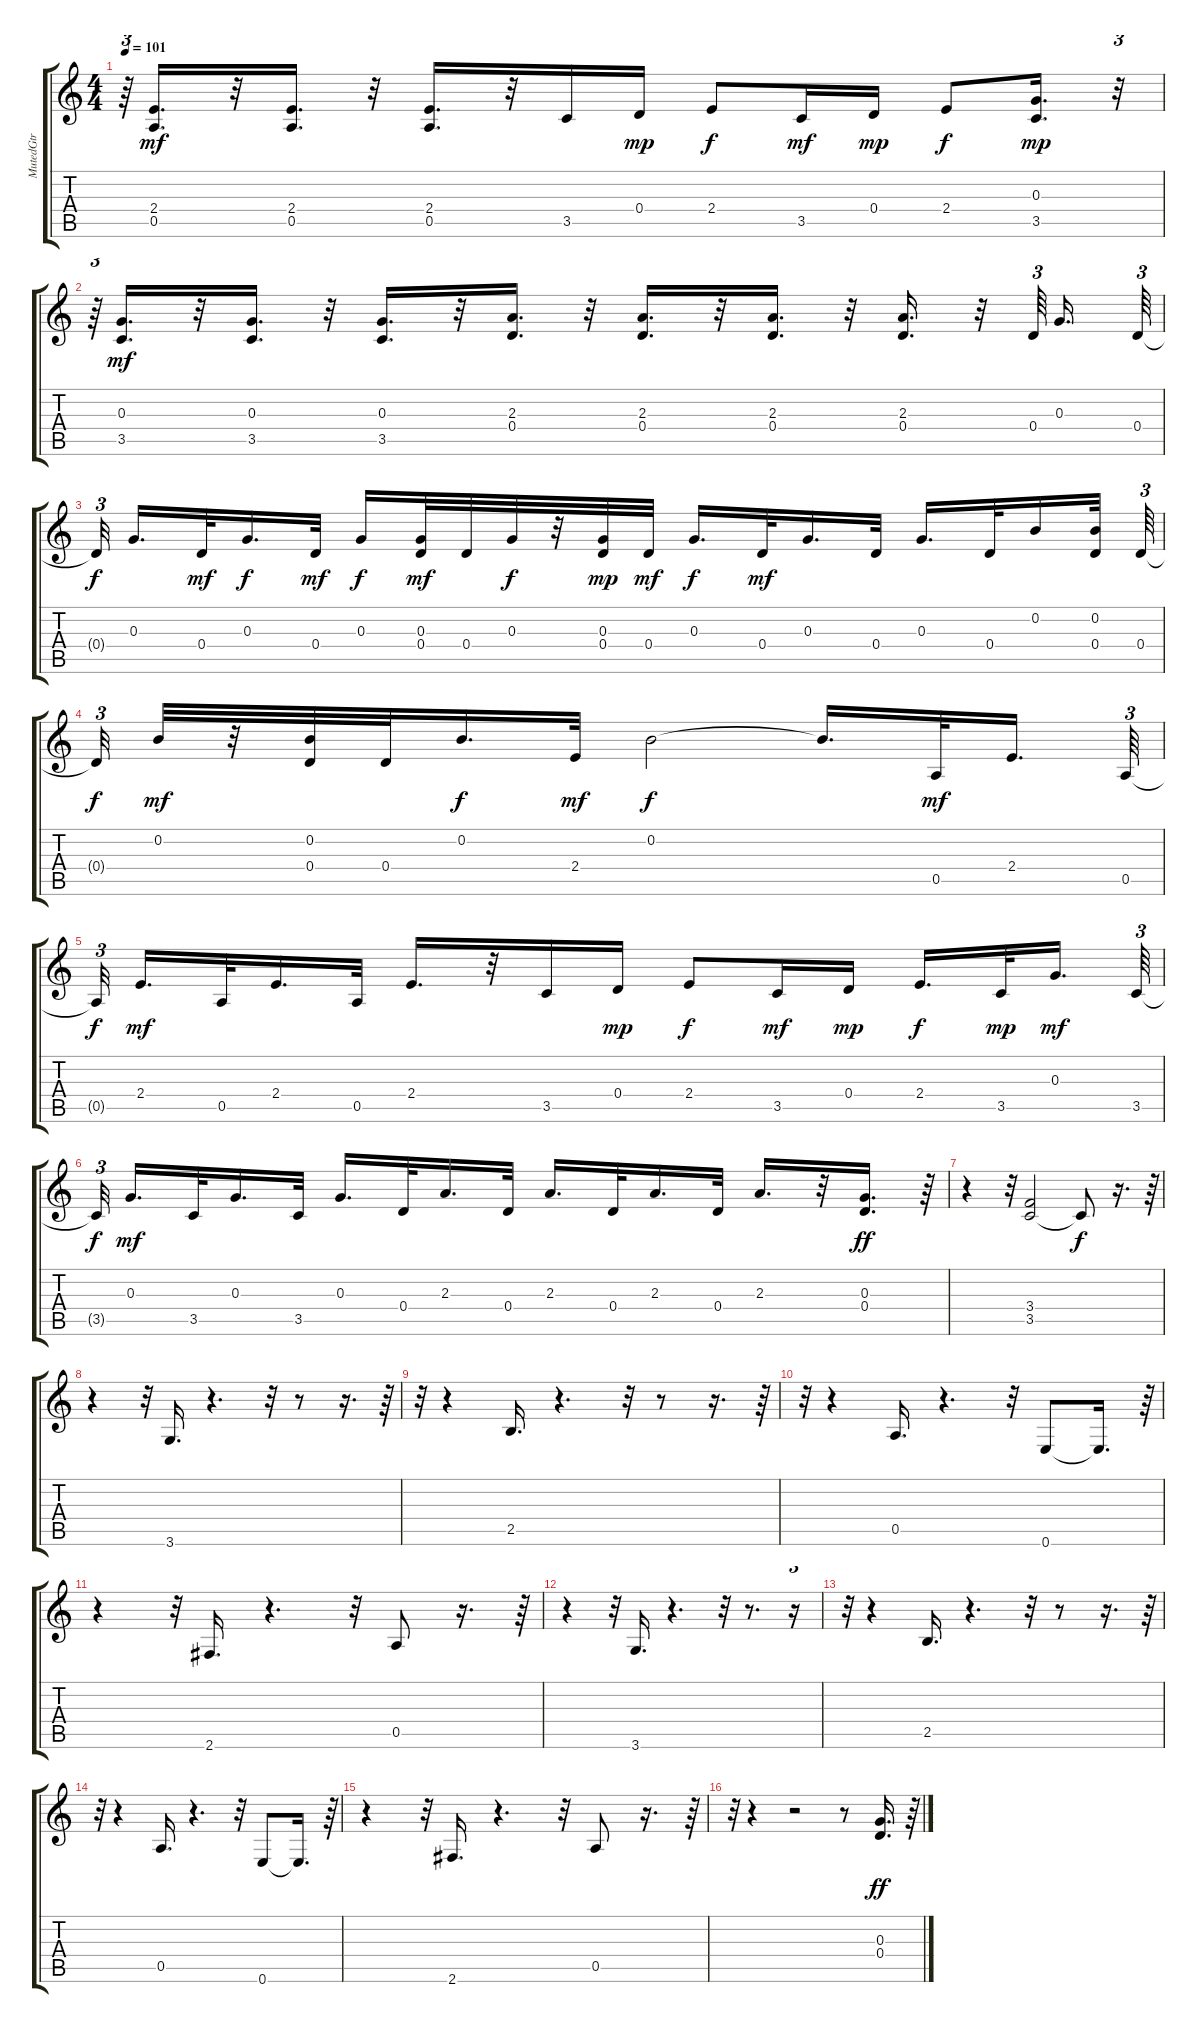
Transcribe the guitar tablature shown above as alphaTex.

\track ("MutedGtr" "MutedGtr") {instrument electricguitarmuted}
\staff {score tabs}
\tuning (E4 B3 G3 D3 A2 E2) {hide}
\ts (4 4)
\tempo 101
\clef g2
\ks c
r.64{tu (3 2) dy mf} (2.4 0.5).16{d} r.32 (2.4 0.5).16{d} r.32 (2.4 0.5).16{d} r.32 3.5.16 0.4.16{dy mp} 2.4.8{dy f} 3.5.16{dy mf} 0.4.16{dy mp} 2.4.8{dy f} (0.3 3.5).16{d dy mp} r.32{tu (3 2)} |
r.64{tu (3 2)} (0.3 3.5).16{d dy mf} r.32 (0.3 3.5).16{d} r.32 (0.3 3.5).16{d} r.32 (2.3 0.4).16{d} r.32 (2.3 0.4).16{d} r.32 (2.3 0.4).16{d} r.32 (2.3 0.4).16{d} r.32 0.4.64{tu (3 2)} 0.3.16{d} 0.4.64{tu (3 2)} |
0.4{t}.32{tu (3 2) dy f} 0.3.16{d} 0.4.32{dy mf} 0.3.16{d dy f} 0.4.32{dy mf} 0.3.16{dy f} (0.3 0.4).32{dy mf} 0.4.32 0.3.32{dy f} r.32 (0.3 0.4).32{dy mp} 0.4.32{dy mf} 0.3.16{d dy f} 0.4.32{dy mf} 0.3.16{d} 0.4.32 0.3.16{d} 0.4.32 0.2.16 (0.2 0.4).32 0.4.64{tu (3 2)} |
0.4{t}.32{tu (3 2) dy f} 0.2.32{dy mf} r.32 (0.2 0.4).32 0.4.32 0.2.16{d dy f} 2.4.32{dy mf} 0.2.2{dy f} 0.2{t}.16{d} 0.5.32{dy mf} 2.4.16{d} 0.5.64{tu (3 2)} |
0.5{t}.32{tu (3 2) dy f} 2.4.16{d dy mf} 0.5.32 2.4.16{d} 0.5.32 2.4.16{d} r.32 3.5.16 0.4.16{dy mp} 2.4.8{dy f} 3.5.16{dy mf} 0.4.16{dy mp} 2.4.16{d dy f} 3.5.32{dy mp} 0.3.16{d dy mf} 3.5.64{tu (3 2)} |
3.5{t}.32{tu (3 2) dy f} 0.3.16{d dy mf} 3.5.32 0.3.16{d} 3.5.32 0.3.16{d} 0.4.32 2.3.16{d} 0.4.32 2.3.16{d} 0.4.32 2.3.16{d} 0.4.32 2.3.16{d} r.32 (0.3 0.4).16{d dy ff} r.64{tu (3 2)} |
r.4 r.32{tu (3 2)} (3.4 3.5).2 3.5{t}.8{dy f} r.16{d} r.64{tu (3 2)} |
r.4 r.32{tu (3 2)} 3.6.16{d} r.4{d} r.32 r.8 r.16{d} r.64{tu (3 2)} |
r.32{tu (3 2)} r.4 2.5.16{d} r.4{d} r.32 r.8 r.16{d} r.64{tu (3 2)} |
r.32{tu (3 2)} r.4 0.5.16{d} r.4{d} r.32 0.6.8 0.6{t}.16{d} r.64{tu (3 2)} |
r.4 r.32{tu (3 2)} 2.6.16{d} r.4{d} r.32 0.5.8 r.16{d} r.64{tu (3 2)} |
r.4 r.32{tu (3 2)} 3.6.16{d} r.4{d} r.32 r.8{d} r.16{tu (3 2)} |
r.32{tu (3 2)} r.4 2.5.16{d} r.4{d} r.32 r.8 r.16{d} r.64{tu (3 2)} |
r.32{tu (3 2)} r.4 0.5.16{d} r.4{d} r.32 0.6.8 0.6{t}.16{d} r.64{tu (3 2)} |
r.4 r.32{tu (3 2)} 2.6.16{d} r.4{d} r.32 0.5.8 r.16{d} r.64{tu (3 2)} |
r.32{tu (3 2)} r.4 r.2 r.8 (0.3 0.4).16{d dy ff} r.64{tu (3 2)}
